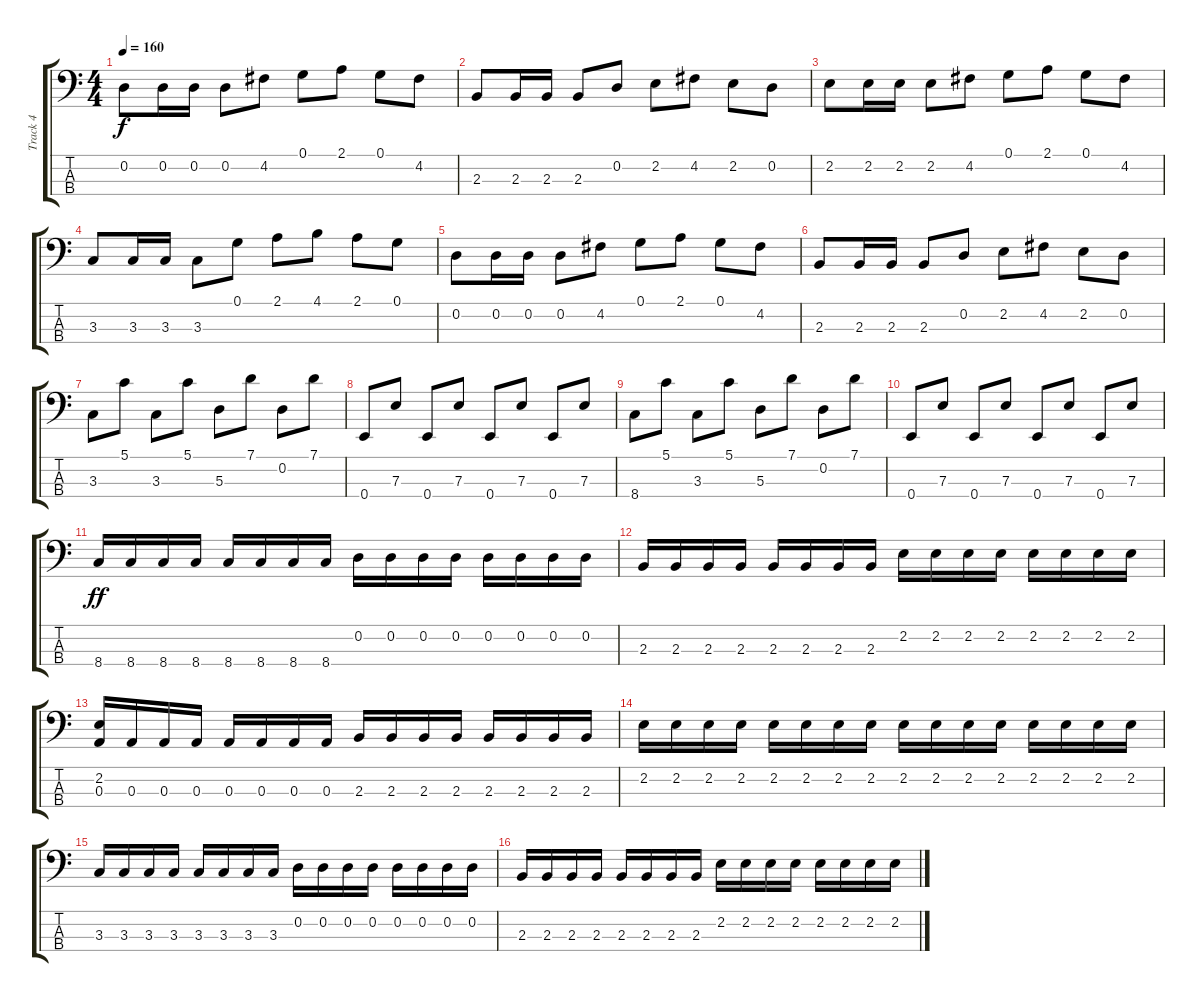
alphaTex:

\track ("Track 4" "Track 4") {instrument electricbasspick}
\staff {score tabs}
\tuning (G2 D2 A1 E1) {hide}
\ts (4 4)
\tempo 160
\clef f4
\ks c
0.2.8{dy f} 0.2.16 0.2.16 0.2.8 4.2.8 0.1.8 2.1.8 0.1.8 4.2.8 |
2.3.8 2.3.16 2.3.16 2.3.8 0.2.8 2.2.8 4.2.8 2.2.8 0.2.8 |
2.2.8 2.2.16 2.2.16 2.2.8 4.2.8 0.1.8 2.1.8 0.1.8 4.2.8 |
3.3.8 3.3.16 3.3.16 3.3.8 0.1.8 2.1.8 4.1.8 2.1.8 0.1.8 |
0.2.8 0.2.16 0.2.16 0.2.8 4.2.8 0.1.8 2.1.8 0.1.8 4.2.8 |
2.3.8 2.3.16 2.3.16 2.3.8 0.2.8 2.2.8 4.2.8 2.2.8 0.2.8 |
3.3.8 5.1.8 3.3.8 5.1.8 5.3.8 7.1.8 0.2.8 7.1.8 |
0.4.8 7.3.8 0.4.8 7.3.8 0.4.8 7.3.8 0.4.8 7.3.8 |
8.4.8 5.1.8 3.3.8 5.1.8 5.3.8 7.1.8 0.2.8 7.1.8 |
0.4.8 7.3.8 0.4.8 7.3.8 0.4.8 7.3.8 0.4.8 7.3.8 |
8.4.16{dy ff} 8.4.16 8.4.16 8.4.16 8.4.16 8.4.16 8.4.16 8.4.16 0.2.16 0.2.16 0.2.16 0.2.16 0.2.16 0.2.16 0.2.16 0.2.16 |
2.3.16 2.3.16 2.3.16 2.3.16 2.3.16 2.3.16 2.3.16 2.3.16 2.2.16 2.2.16 2.2.16 2.2.16 2.2.16 2.2.16 2.2.16 2.2.16 |
(2.2 0.3).16 0.3.16 0.3.16 0.3.16 0.3.16 0.3.16 0.3.16 0.3.16 2.3.16 2.3.16 2.3.16 2.3.16 2.3.16 2.3.16 2.3.16 2.3.16 |
2.2.16 2.2.16 2.2.16 2.2.16 2.2.16 2.2.16 2.2.16 2.2.16 2.2.16 2.2.16 2.2.16 2.2.16 2.2.16 2.2.16 2.2.16 2.2.16 |
3.3.16 3.3.16 3.3.16 3.3.16 3.3.16 3.3.16 3.3.16 3.3.16 0.2.16 0.2.16 0.2.16 0.2.16 0.2.16 0.2.16 0.2.16 0.2.16 |
2.3.16 2.3.16 2.3.16 2.3.16 2.3.16 2.3.16 2.3.16 2.3.16 2.2.16 2.2.16 2.2.16 2.2.16 2.2.16 2.2.16 2.2.16 2.2.16
